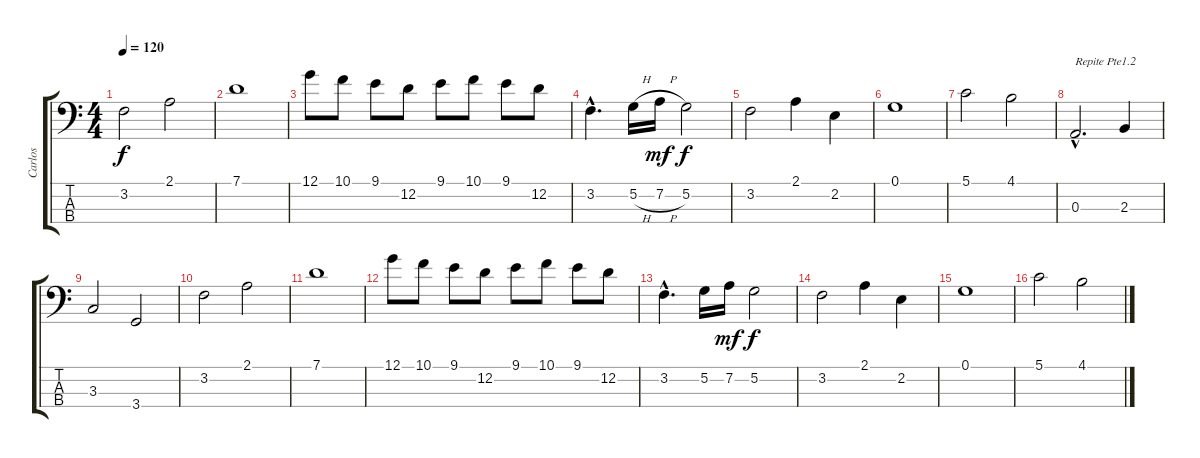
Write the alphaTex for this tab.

\track ("Carlos" "Carlos") {instrument electricbassfinger}
\staff {score tabs}
\tuning (G2 D2 A1 E1) {hide}
\ts (4 4)
\tempo 120
\clef f4
\ks c
3.2.2{dy f} 2.1.2 |
7.1.1 |
12.1.8 10.1.8 9.1.8 12.2.8 9.1.8 10.1.8 9.1.8 12.2.8 |
3.2{hac}.4{d} 5.2{h}.16 7.2{h}.16{dy mf} 5.2.2{dy f} |
3.2.2 2.1.4 2.2.4 |
0.1.1 |
5.1.2 4.1.2 |
0.3{hac}.2{d txt "Repite Pte1.2"} 2.3.4 |
3.3.2 3.4.2 |
3.2.2 2.1.2 |
7.1.1 |
12.1.8 10.1.8 9.1.8 12.2.8 9.1.8 10.1.8 9.1.8 12.2.8 |
3.2{hac}.4{d} 5.2.16 7.2.16{dy mf} 5.2.2{dy f} |
3.2.2 2.1.4 2.2.4 |
0.1.1 |
5.1.2 4.1.2
